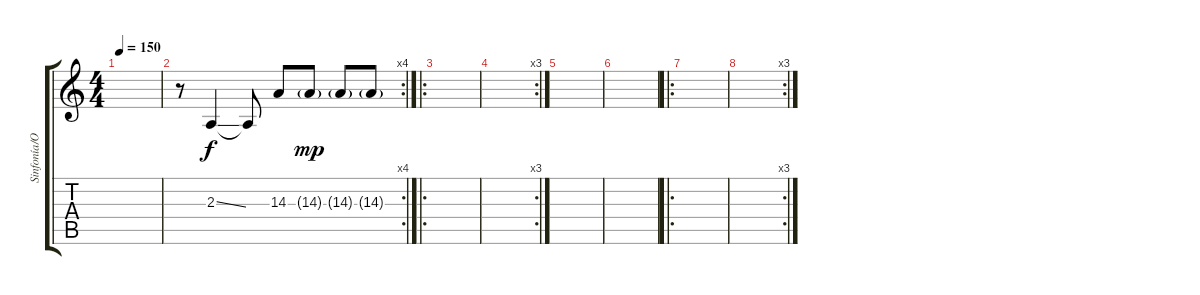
\track ("Sinfonía/Outro" "Sinfonía/O") {instrument stringensemble1}
\staff {score tabs}
\tuning (E4 B3 G3 D3 A2 E2) {hide}
\ts (4 4)
\tempo 150
\clef g2
\ks c
|
\rc 4
r.8 2.3{ss}.4 2.3{t}.8 14.3.8 14.3{g}.8{dy mp} 14.3{g}.8 14.3{g}.8 |
\ro
|
\rc 3
|
|
|
\ro
|
\rc 3
